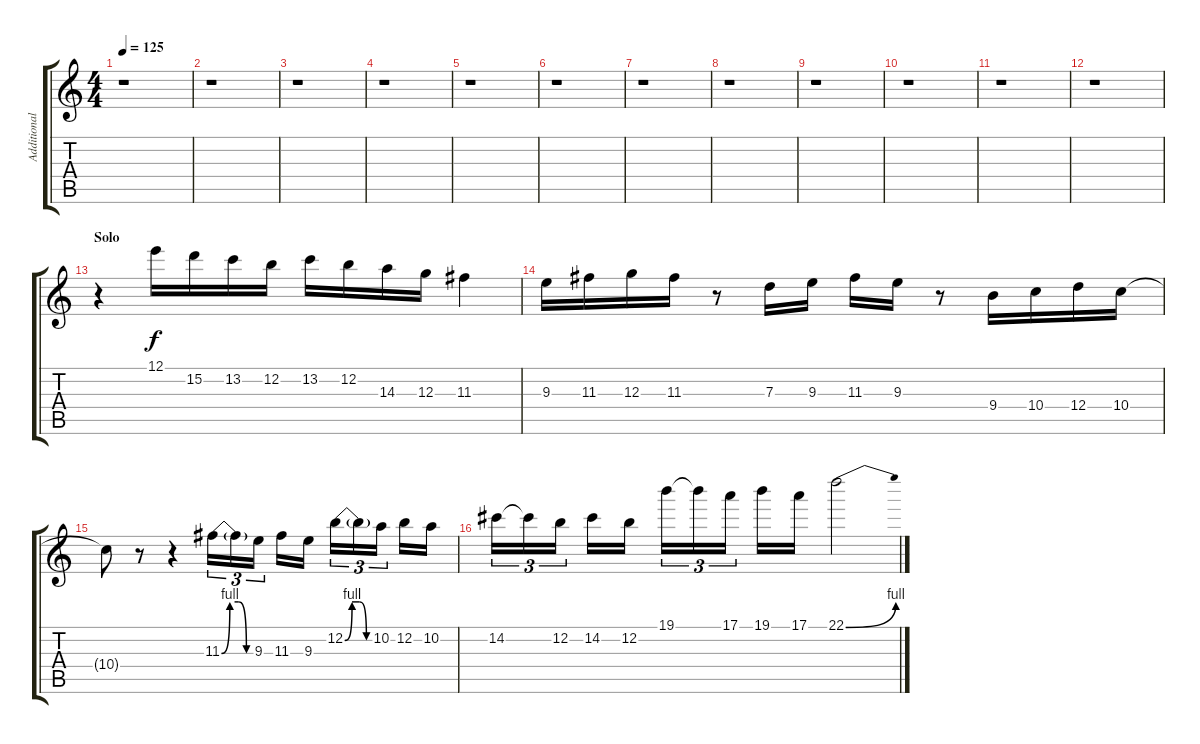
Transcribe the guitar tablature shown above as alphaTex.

\track ("Additional Guitar" "Additional") {instrument distortionguitar}
\staff {score tabs}
\tuning (E4 B3 G3 D3 A2 E2) {hide}
\ts (4 4)
\tempo 125
\clef g2
\ks c
r.1{dy f} |
r.1 |
r.1 |
r.1 |
r.1 |
r.1 |
r.1 |
r.1 |
r.1 |
r.1 |
r.1 |
r.1 |
\section ("" "Solo")
r.4 12.1.16 15.2.16 13.2.16 12.2.16 13.2.16 12.2.16 14.3.16 12.3.16 11.3.4 |
9.3.16 11.3.16 12.3.16 11.3.16 r.8 7.3.16 9.3.16 11.3.16 9.3.16 r.8 9.4.16 10.4.16 12.4.16 10.4.16 |
10.4{t}.8 r.8 r.4 11.3{be (custom 0 0 15 4 30 4 45 0 60 0)}.16{tu (3 2)} 11.3{t}.16{tu (3 2)} 9.3.16{tu (3 2)} 11.3.16 9.3.16 12.2{be (custom 0 0 15 4 30 4 45 0 60 0)}.16{tu (3 2)} 12.2{t}.16{tu (3 2)} 10.2.16{tu (3 2)} 12.2.16 10.2.16 |
14.2.16{tu (3 2)} 14.2{t}.16{tu (3 2)} 12.2.16{tu (3 2)} 14.2.16 12.2.16 19.1.16{tu (3 2)} 19.1{t}.16{tu (3 2)} 17.1.16{tu (3 2)} 19.1.16 17.1.16 22.1{be (bend 0 0 60 4)}.2
